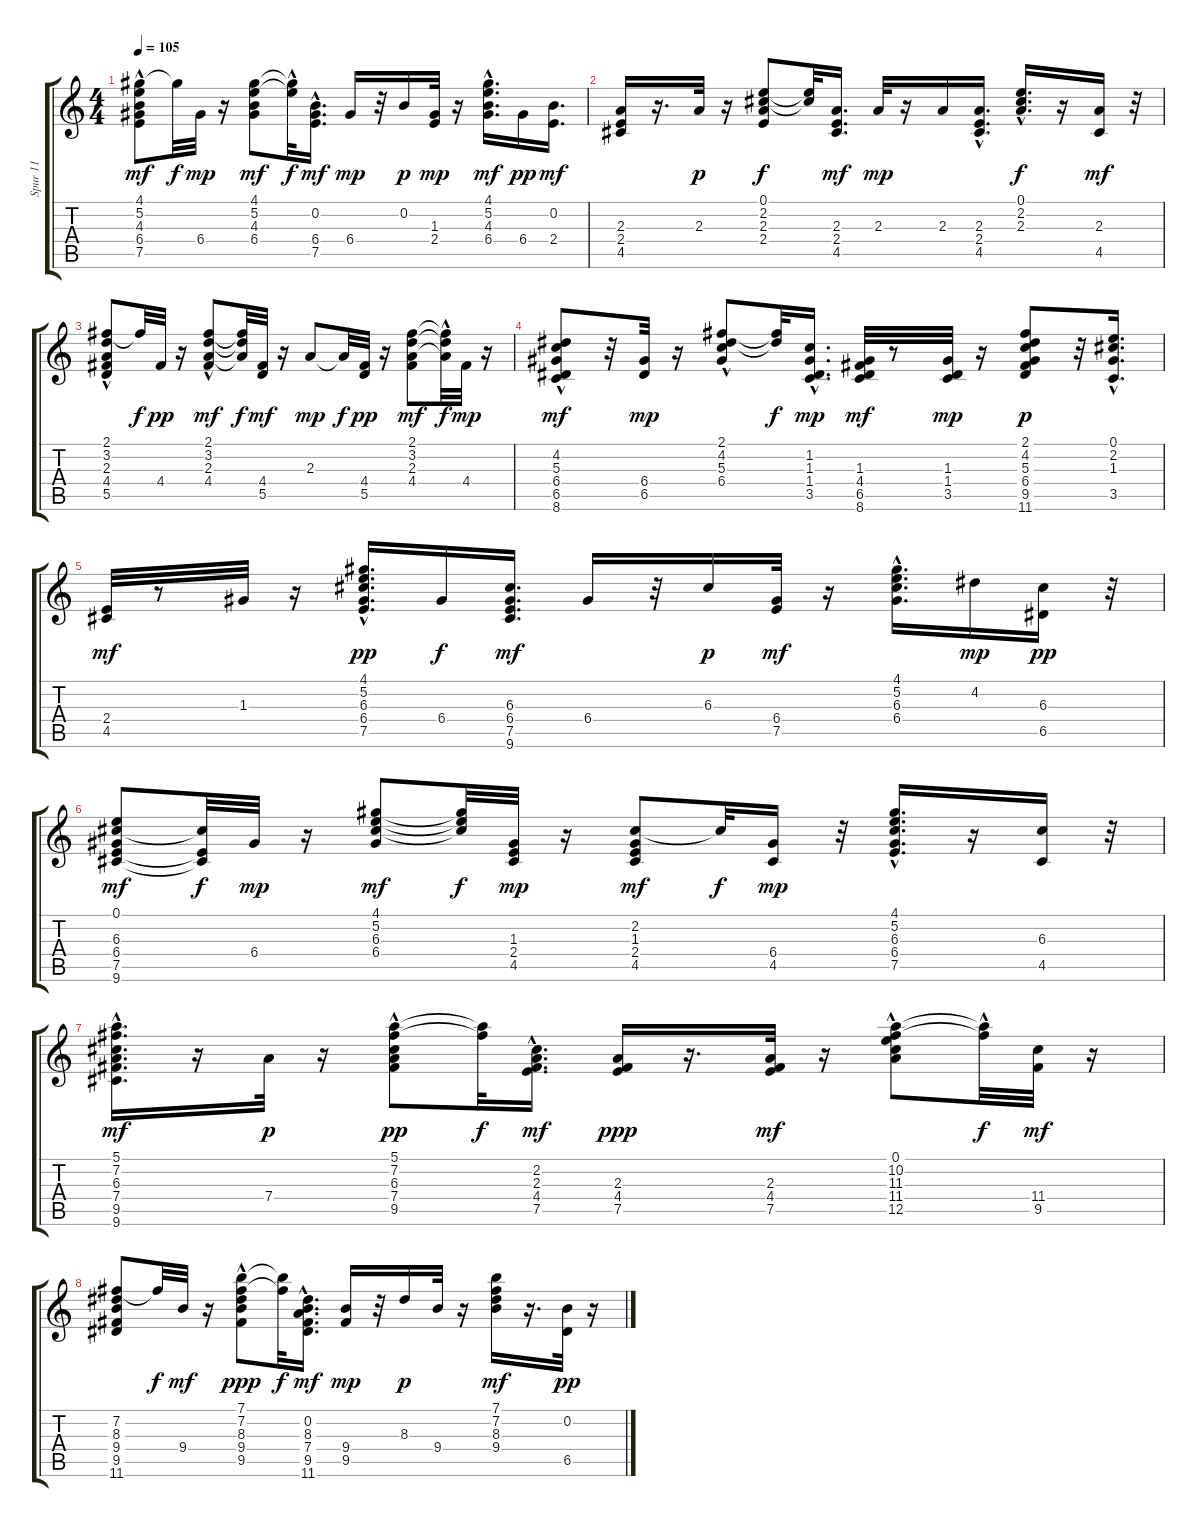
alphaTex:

\track ("Spur 11" "Spur 11") {instrument acousticguitarsteel}
\staff {score tabs}
\tuning (E4 B3 G3 D3 A2 E2) {hide}
\ts (4 4)
\tempo 105
\clef g2
\ks c
(4.1 5.2 4.3 6.4{hac} 7.5).8{dy mf} 4.1{t}.32{dy f} 6.4.32{dy mp} r.16 (4.1 5.2 4.3 6.4).8{dy mf} (4.1{t} 5.2{hac t}).32{dy f} (0.2{hac} 6.4 7.5{hac}).16{d dy mf} 6.4.16{dy mp} r.32 0.2.16{dy p} (1.3 2.4).32{dy mp} r.16 (4.1{hac} 5.2 4.3{hac} 6.4).16{d dy mf} 6.4.16{dy pp} (0.2 2.4).16{d dy mf} |
(2.3 2.4 4.5).16 r.16{d} 2.3.32{dy p} r.16 (0.1 2.2 2.3 2.4).8{dy f} (0.1{t} 2.2{t}).32 (2.3 2.4 4.5).16{d dy mf} 2.3.32{dy mp} r.16 2.3.16 (2.3 2.4{hac} 4.5).16{d} (0.1{hac} 2.2{hac} 2.3{hac}).16{d dy f} r.16 (2.3 4.5).16{dy mf} r.32 |
(2.1 3.2 2.3 4.4 5.5{hac}).8 2.1{t}.32{dy f} 4.4.32{dy pp} r.16 (2.1 3.2 2.3 4.4{hac}).8{dy mf} (2.1{t} 3.2{t} 2.3{t}).32{dy f} (4.4 5.5).32{dy mf} r.16 2.3.8{dy mp} 2.3{t}.32{dy f} (4.4 5.5).32{dy pp} r.16 (2.1 3.2 2.3 4.4).8{dy mf} (2.1{t} 3.2{t} 2.3{hac t}).32{dy f} 4.4.32{dy mp} r.16 |
(4.2 5.3{hac} 6.4 6.5 8.6).8{dy mf} r.32 (6.4 6.5).32{dy mp} r.16 (2.1 4.2 5.3 6.4{hac}).8 (2.1{t} 4.2{t}).32{dy f} (1.2{hac} 1.3 1.4 3.5).16{d dy mp} (1.3 4.4 6.5 8.6).32{dy mf} r.8 (1.3 1.4 3.5).32{dy mp} r.16 (2.1 4.2 5.3 6.4 9.5 11.6).8{dy p} r.32 (0.1 2.2{hac} 1.3 3.5).16{d} |
(2.4 4.5).32{dy mf} r.8 1.3.32 r.16 (4.1{hac} 5.2{hac} 6.3 6.4 7.5).16{d dy pp} 6.4.16{dy f} (6.3 6.4 7.5 9.6).16{d dy mf} 6.4.16 r.32 6.3.16{dy p} (6.4 7.5).32{dy mf} r.16 (4.1{hac} 5.2 6.3{hac} 6.4).16{d} 4.2.16{dy mp} (6.3 6.5).16{dy pp} r.32 |
(0.1 6.3 6.4 7.5 9.6).8{dy mf} (6.3{t} 7.5{t} 9.6{t}).32{dy f} 6.4.32{dy mp} r.16 (4.1 5.2 6.3 6.4).8{dy mf} (4.1{t} 5.2{t} 6.3{t}).32{dy f} (1.3 2.4 4.5).32{dy mp} r.16 (2.2 1.3 2.4 4.5).8{dy mf} 2.2{t}.32{dy f} (6.4 4.5).16{dy mp} r.32 (4.1{hac} 5.2 6.3 6.4 7.5).16{d} r.16 (6.3 4.5).16 r.32 |
(5.1 7.2{hac} 6.3 7.4 9.5 9.6).16{d dy mf} r.16 7.4.32{dy p} r.16 (5.1 7.2 6.3 7.4{hac} 9.5).8{dy pp} (5.1{t} 7.2{t}).32{dy f} (2.2{hac} 2.3 4.4 7.5).16{d dy mf} (2.3 4.4 7.5).16{dy ppp} r.16{d} (2.3 4.4 7.5).32{dy mf} r.16 (0.1 10.2 11.3 11.4{hac} 12.5{hac}).8 (10.2{t} 11.3{hac t}).32{dy f} (11.4 9.5).32{dy mf} r.16 |
(7.2 8.3 9.4 9.5 11.6).8 7.2{t}.32{dy f} 9.4.32{dy mf} r.16 (7.1 7.2 8.3 9.4{hac} 9.5).8{dy ppp} (7.1{t} 7.2{t}).32{dy f} (0.2 8.3{hac} 7.4 9.5 11.6).16{d dy mf} (9.4 9.5).16{dy mp} r.32 8.3.16{dy p} 9.4.32 r.16 (7.1 7.2 8.3 9.4).16{dy mf} r.16{d} (0.2 6.5).32{dy pp} r.16
